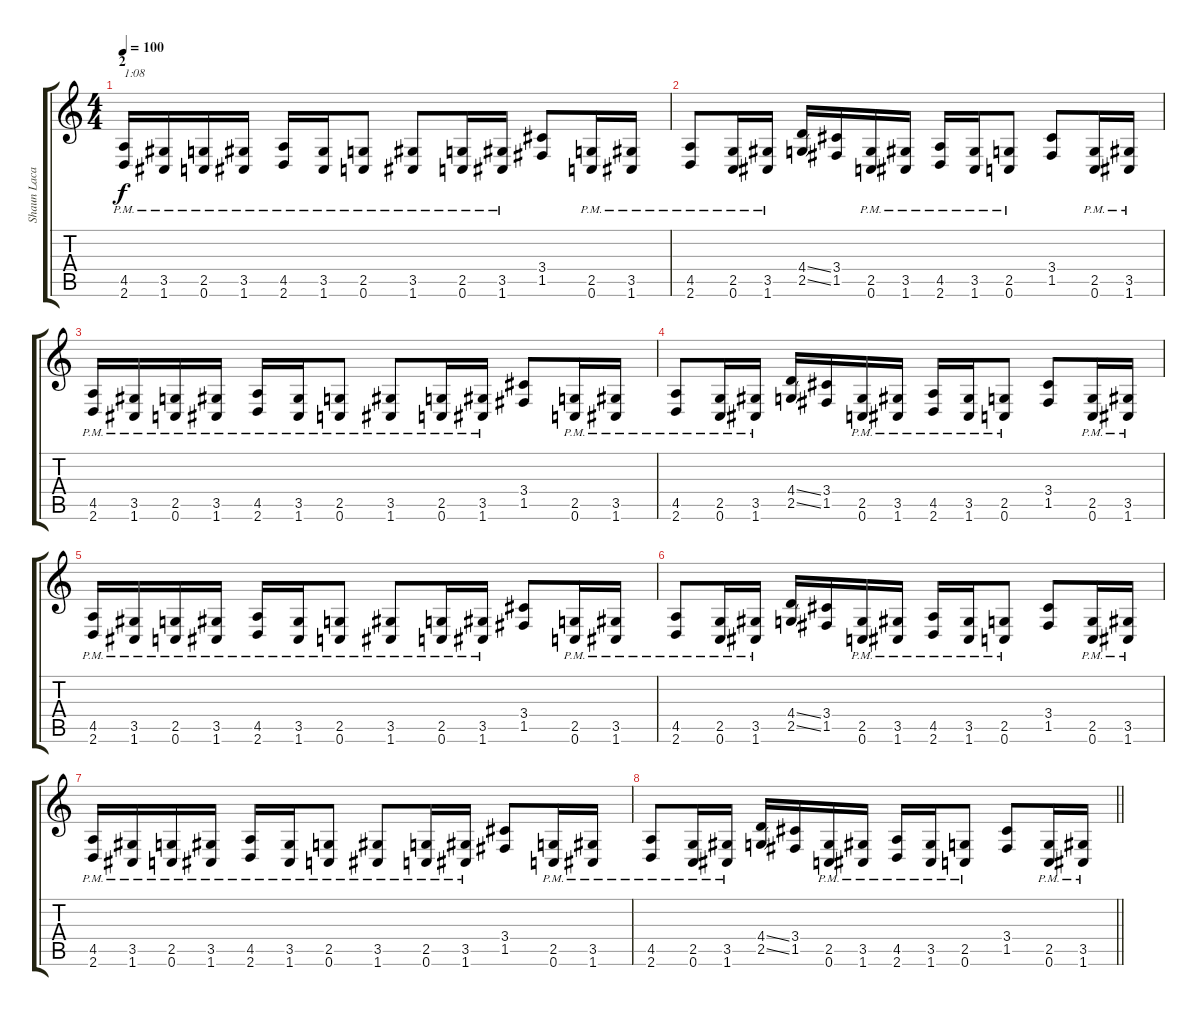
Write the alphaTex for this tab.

\track ("Shaun Lacanne" "Shaun Laca") {instrument distortionguitar}
\staff {score tabs}
\tuning (C4 G3 Eb3 Bb2 F2 C2) {hide}
\ts (4 4)
\section ("" "2")
\tempo 100
\clef g2
\ks c
(4.5{pm} 2.6{pm}).16{txt "1:08" dy f} (3.5{pm} 1.6{pm}).16 (2.5{pm} 0.6{pm}).16 (3.5{pm} 1.6{pm}).16 (4.5{pm} 2.6{pm}).16 (3.5{pm} 1.6{pm}).16 (2.5{pm} 0.6{pm}).8 (3.5{pm} 1.6{pm}).8 (2.5{pm} 0.6{pm}).16 (3.5{pm} 1.6{pm}).16 (3.4 1.5).8 (2.5{pm} 0.6{pm}).16 (3.5{pm} 1.6{pm}).16 |
(4.5{pm} 2.6{pm}).8 (2.5{pm} 0.6{pm}).16 (3.5{pm} 1.6{pm}).16 (4.4{ss} 2.5{ss}).16 (3.4 1.5).16 (2.5{pm} 0.6{pm}).16 (3.5{pm} 1.6{pm}).16 (4.5{pm} 2.6{pm}).16 (3.5{pm} 1.6{pm}).16 (2.5{pm} 0.6{pm}).8 (3.4 1.5).8 (2.5{pm} 0.6{pm}).16 (3.5{pm} 1.6{pm}).16 |
(4.5{pm} 2.6{pm}).16 (3.5{pm} 1.6{pm}).16 (2.5{pm} 0.6{pm}).16 (3.5{pm} 1.6{pm}).16 (4.5{pm} 2.6{pm}).16 (3.5{pm} 1.6{pm}).16 (2.5{pm} 0.6{pm}).8 (3.5{pm} 1.6{pm}).8 (2.5{pm} 0.6{pm}).16 (3.5{pm} 1.6{pm}).16 (3.4 1.5).8 (2.5{pm} 0.6{pm}).16 (3.5{pm} 1.6{pm}).16 |
(4.5{pm} 2.6{pm}).8 (2.5{pm} 0.6{pm}).16 (3.5{pm} 1.6{pm}).16 (4.4{ss} 2.5{ss}).16 (3.4 1.5).16 (2.5{pm} 0.6{pm}).16 (3.5{pm} 1.6{pm}).16 (4.5{pm} 2.6{pm}).16 (3.5{pm} 1.6{pm}).16 (2.5{pm} 0.6{pm}).8 (3.4 1.5).8 (2.5{pm} 0.6{pm}).16 (3.5{pm} 1.6{pm}).16 |
(4.5{pm} 2.6{pm}).16 (3.5{pm} 1.6{pm}).16 (2.5{pm} 0.6{pm}).16 (3.5{pm} 1.6{pm}).16 (4.5{pm} 2.6{pm}).16 (3.5{pm} 1.6{pm}).16 (2.5{pm} 0.6{pm}).8 (3.5{pm} 1.6{pm}).8 (2.5{pm} 0.6{pm}).16 (3.5{pm} 1.6{pm}).16 (3.4 1.5).8 (2.5{pm} 0.6{pm}).16 (3.5{pm} 1.6{pm}).16 |
(4.5{pm} 2.6{pm}).8 (2.5{pm} 0.6{pm}).16 (3.5{pm} 1.6{pm}).16 (4.4{ss} 2.5{ss}).16 (3.4 1.5).16 (2.5{pm} 0.6{pm}).16 (3.5{pm} 1.6{pm}).16 (4.5{pm} 2.6{pm}).16 (3.5{pm} 1.6{pm}).16 (2.5{pm} 0.6{pm}).8 (3.4 1.5).8 (2.5{pm} 0.6{pm}).16 (3.5{pm} 1.6{pm}).16 |
(4.5{pm} 2.6{pm}).16 (3.5{pm} 1.6{pm}).16 (2.5{pm} 0.6{pm}).16 (3.5{pm} 1.6{pm}).16 (4.5{pm} 2.6{pm}).16 (3.5{pm} 1.6{pm}).16 (2.5{pm} 0.6{pm}).8 (3.5{pm} 1.6{pm}).8 (2.5{pm} 0.6{pm}).16 (3.5{pm} 1.6{pm}).16 (3.4 1.5).8 (2.5{pm} 0.6{pm}).16 (3.5{pm} 1.6{pm}).16 |
\barLineRight lightlight
(4.5{pm} 2.6{pm}).8 (2.5{pm} 0.6{pm}).16 (3.5{pm} 1.6{pm}).16 (4.4{ss} 2.5{ss}).16 (3.4 1.5).16 (2.5{pm} 0.6{pm}).16 (3.5{pm} 1.6{pm}).16 (4.5{pm} 2.6{pm}).16 (3.5{pm} 1.6{pm}).16 (2.5{pm} 0.6{pm}).8 (3.4 1.5).8 (2.5{pm} 0.6{pm}).16 (3.5{pm} 1.6{pm}).16
